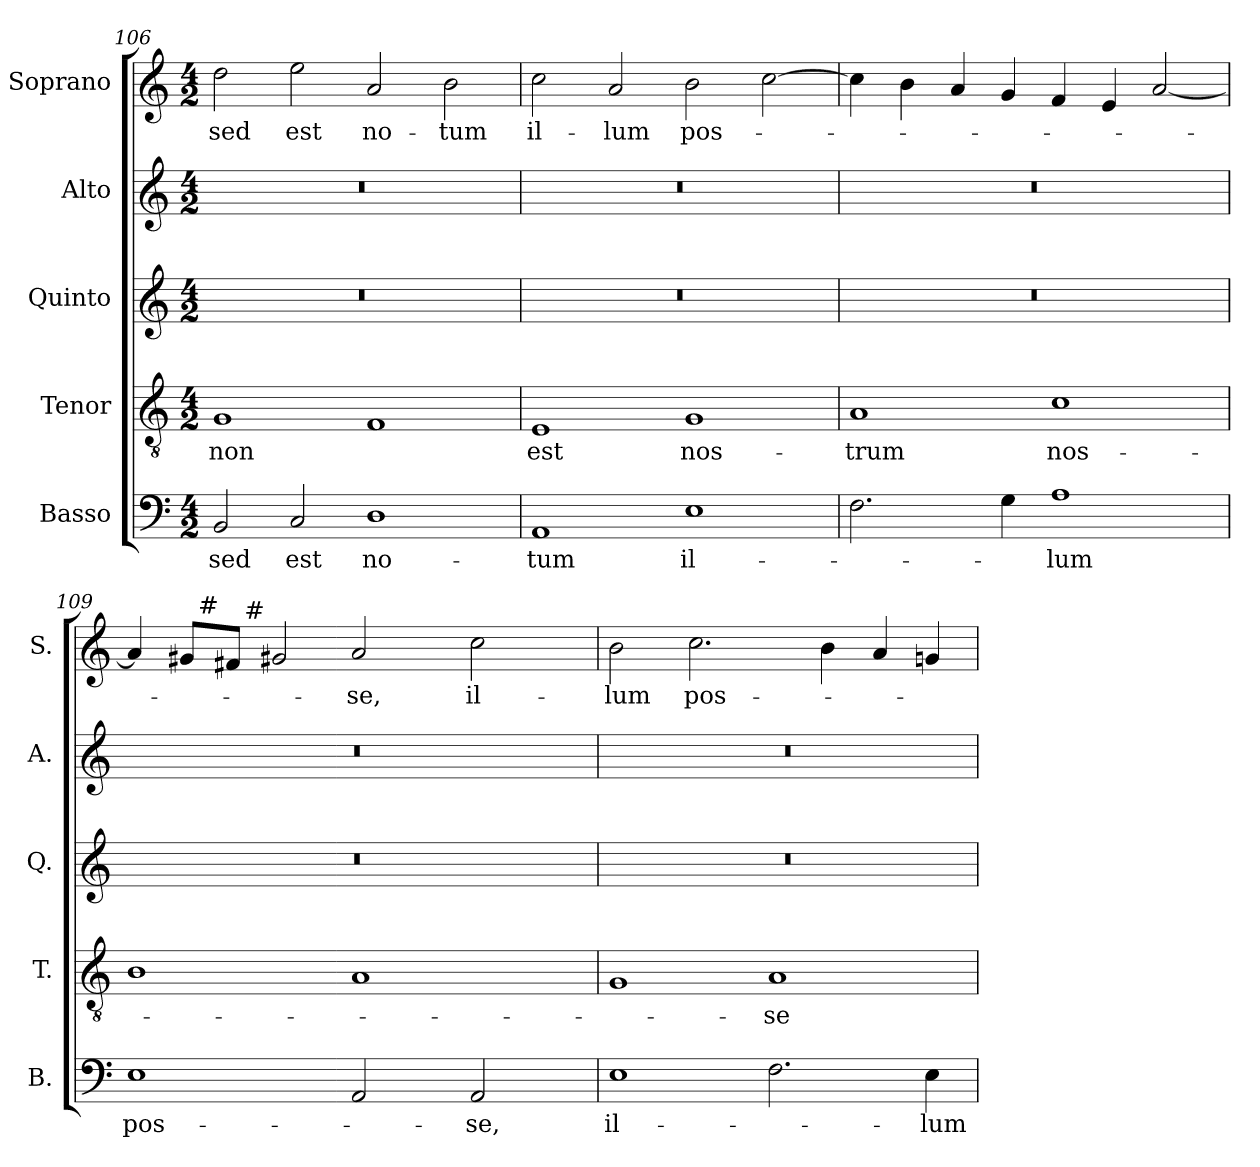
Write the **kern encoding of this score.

**kern	**text	**kern	**text	**kern	**kern	**kern	**text
*part5	*part5	*part4	*part4	*part3	*part2	*part1	*part1
*staff5	*staff5	*staff4	*staff4	*staff3	*staff2	*staff1	*staff1
*I"Basso	*	*I"Tenor	*	*I"Quinto	*I"Alto	*I"Soprano	*
*I'B.	*	*I'T.	*	*I'Q.	*I'A.	*I'S.	*
!!LO:LB:g=z
*clefF4	*	*clefGv2	*	*clefG2	*clefG2	*clefG2	*
*	*	*ITrd7c12	*	*	*	*	*
*k[]	*	*k[]	*	*k[]	*k[]	*k[]	*
*C:	*	*C:	*	*C:	*C:	*C:	*
*M4/2	*	*M4/2	*	*M4/2	*M4/2	*M4/2	*
=106	=106	=106	=106	=106	=106	=106	=106
!	!LO:LY:b:color=#000000	!	!	!	!	!	!
!	!	!	!LO:LY:b:color=#000000	!LO:N:vis=1	!LO:N:vis=1	!	!
!	!	!	!	!	!	!	!LO:LY:b:color=#000000
2BBi/	sed	1GGi	non	0r	0r	2ddi\	sed
!	!LO:LY:b:color=#000000	!	!	!	!	!	!
!	!	!	!	!	!	!	!LO:LY:b:color=#000000
2Ci/	est	.	.	.	.	2eei\	est
!	!LO:LY:b:color=#000000	!	!	!	!	!	!
!	!	!	!	!	!	!	!LO:LY:b:color=#000000
1Di	no-	1FFi	.	.	.	2ai/	no-
!	!	!	!	!	!	!	!LO:LY:b:color=#000000
.	.	.	.	.	.	2bi\	-tum
=107	=107	=107	=107	=107	=107	=107	=107
!	!LO:LY:b:color=#000000	!	!	!	!	!	!
!	!	!	!LO:LY:b:color=#000000	!LO:N:vis=1	!LO:N:vis=1	!	!
!	!	!	!	!	!	!	!LO:LY:b:color=#000000
1AAi	-tum	1EEi	est	0r	0r	2cci\	il-
!	!	!	!	!	!	!	!LO:LY:b:color=#000000
.	.	.	.	.	.	2ai/	-lum
!	!LO:LY:b:color=#000000	!	!	!	!	!	!
!	!	!	!LO:LY:b:color=#000000	!	!	!	!
!	!	!	!	!	!	!	!LO:LY:b:color=#000000
1Ei	il-	1GGi	nos-	.	.	2bi\	pos-
.	.	.	.	.	.	[2cci\	.
=108	=108	=108	=108	=108	=108	=108	=108
!	!	!	!LO:LY:b:color=#000000	!LO:N:vis=1	!LO:N:vis=1	!	!
2.Fi\	.	1AAi	-trum	0r	0r	4cci\]	.
.	.	.	.	.	.	4bi\	.
.	.	.	.	.	.	4ai/	.
4Gi\	.	.	.	.	.	4gi/	.
!	!LO:LY:b:color=#000000	!	!	!	!	!	!
!	!	!	!LO:LY:b:color=#000000	!	!	!	!
1Ai	-lum	1Ci	nos-	.	.	4fi/	.
.	.	.	.	.	.	4ei/	.
.	.	.	.	.	.	[2ai/	.
=109	=109	=109	=109	=109	=109	=109	=109
!	!LO:LY:b:color=#000000	!	!	!LO:N:vis=1	!LO:N:vis=1	!	!
*	*	*	*	*	*	*^	*
*	*	*	*	*	*	*	*^	*
1Ei	pos-	1BBi	.	0r	0r	4ai/]	4ryy	4ryy	.
.	.	.	.	.	.	8g#i/L	32ryy	8ryy	.
.	.	.	.	.	.	.	256ryy	.	.
!	!	!	!	!	!	!	!LO:TX:a:t=#	!	!
.	.	.	.	.	.	.	1ryy	.	.
.	.	.	.	.	.	8f#i/J	.	32ryy	.
.	.	.	.	.	.	.	.	256ryy	.
!	!	!	!	!	!	!	!	!LO:TX:a:t=#	!
.	.	.	.	.	.	.	.	1ryy	.
.	.	.	.	.	.	2g#Xi/	.	.	.
!	!	!	!	!	!	!	!	!	!LO:LY:b:color=#000000
2AAi/	.	1AAi	.	.	.	2ai/	.	.	-se,
.	.	.	.	.	.	.	2ryy	.	.
.	.	.	.	.	.	.	.	2ryy	.
!	!LO:LY:b:color=#000000	!	!	!	!	!	!	!	!
!	!	!	!	!	!	!	!	!	!LO:LY:b:color=#000000
2AAi/	-se,	.	.	.	.	2cci\	.	.	il-
.	.	.	.	.	.	.	8ryy	.	.
.	.	.	.	.	.	.	16ryy	16ryy	.
.	.	.	.	.	.	.	64..ryy	64..ryy	.
*	*	*	*	*	*	*v	*v	*v	*
=110	=110	=110	=110	=110	=110	=110	=110
*	*	*	*	*	*	*^	*
*	*	*	*	*	*	*	*^	*
!	!LO:LY:b:color=#000000	!	!	!LO:N:vis=1	!LO:N:vis=1	!	!	!	!
*	*	*	*	*	*	*v	*v	*v	*
*	*	*	*	*	*	*^	*
*	*	*	*	*	*	*	*^	*
!	!	!	!	!	!	!	!	!	!LO:LY:b:color=#000000
*	*	*	*	*	*	*v	*v	*v	*
1Ei	il-	1GGi	.	0r	0r	2bi\	-lum
!	!	!	!	!	!	!	!LO:LY:b:color=#000000
.	.	.	.	.	.	2.cci\	pos-
!	!	!	!LO:LY:b:color=#000000	!	!	!	!
2.Fi\	.	1AAi	-se	.	.	.	.
.	.	.	.	.	.	4bi\	.
.	.	.	.	.	.	4ai/	.
!	!LO:LY:b:color=#000000	!	!	!	!	!	!
4Ei\	-lum	.	.	.	.	4gni/	.
=	=	=	=	=	=	=	=
*-	*-	*-	*-	*-	*-	*-	*-
